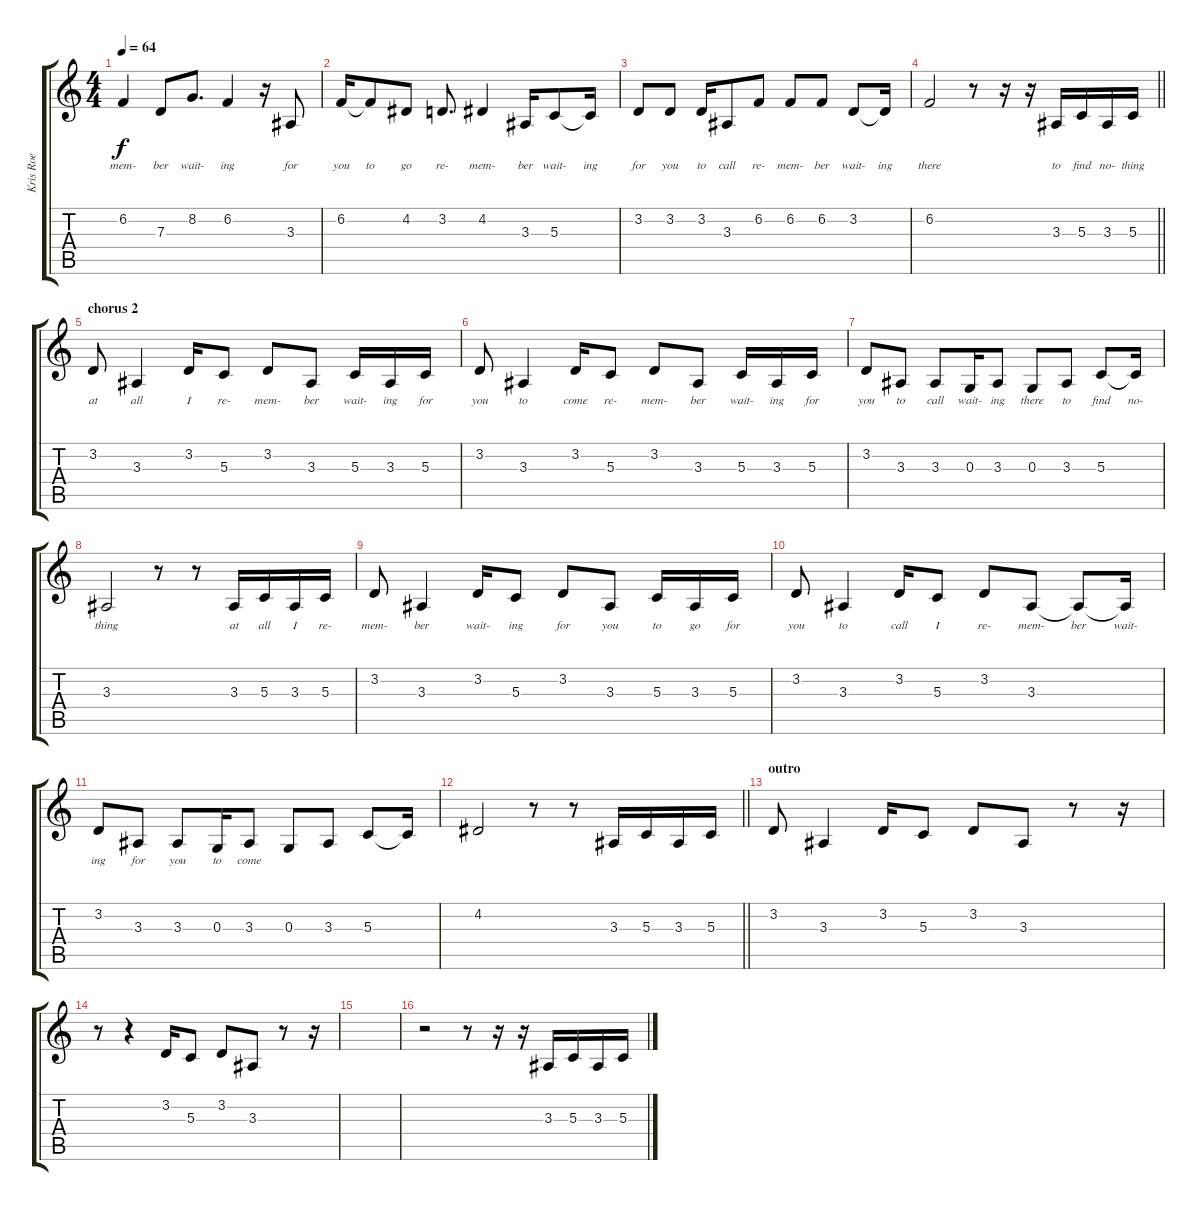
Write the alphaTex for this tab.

\track ("Kris Roe" "Kris Roe") {instrument flute}
\staff {score tabs}
\tuning (E4 B3 G3 D3 A2 E2) {hide}
\ts (4 4)
\tempo 64
\clef g2
\ks c
6.2.4{lyrics (0 "mem-") lyrics (1 "") lyrics (2 "") lyrics (3 "") lyrics (4 "") dy f} 7.3.8{lyrics (0 "ber") lyrics (1 "") lyrics (2 "") lyrics (3 "") lyrics (4 "")} 8.2.8{d lyrics (0 "wait-") lyrics (1 "") lyrics (2 "") lyrics (3 "") lyrics (4 "")} 6.2.4{lyrics (0 "ing") lyrics (1 "") lyrics (2 "") lyrics (3 "") lyrics (4 "")} r.16 3.3.8{lyrics (0 "for") lyrics (1 "") lyrics (2 "") lyrics (3 "") lyrics (4 "")} |
6.2.16{lyrics (0 "you") lyrics (1 "") lyrics (2 "") lyrics (3 "") lyrics (4 "")} 6.2{t}.8{lyrics (0 "to") lyrics (1 "") lyrics (2 "") lyrics (3 "") lyrics (4 "")} 4.2.8{lyrics (0 "go") lyrics (1 "") lyrics (2 "") lyrics (3 "") lyrics (4 "")} 3.2.8{d lyrics (0 "re-") lyrics (1 "") lyrics (2 "") lyrics (3 "") lyrics (4 "")} 4.2.4{lyrics (0 "mem-") lyrics (1 "") lyrics (2 "") lyrics (3 "") lyrics (4 "")} 3.3.16{lyrics (0 "ber") lyrics (1 "") lyrics (2 "") lyrics (3 "") lyrics (4 "")} 5.3.8{lyrics (0 "wait-") lyrics (1 "") lyrics (2 "") lyrics (3 "") lyrics (4 "")} 5.3{t}.16{lyrics (0 "ing") lyrics (1 "") lyrics (2 "") lyrics (3 "") lyrics (4 "")} |
3.2.8{lyrics (0 "for") lyrics (1 "") lyrics (2 "") lyrics (3 "") lyrics (4 "")} 3.2.8{lyrics (0 "you") lyrics (1 "") lyrics (2 "") lyrics (3 "") lyrics (4 "")} 3.2.16{lyrics (0 "to") lyrics (1 "") lyrics (2 "") lyrics (3 "") lyrics (4 "")} 3.3.8{lyrics (0 "call") lyrics (1 "") lyrics (2 "") lyrics (3 "") lyrics (4 "")} 6.2.8{lyrics (0 "re-") lyrics (1 "") lyrics (2 "") lyrics (3 "") lyrics (4 "")} 6.2.8{lyrics (0 "mem-") lyrics (1 "") lyrics (2 "") lyrics (3 "") lyrics (4 "")} 6.2.8{lyrics (0 "ber") lyrics (1 "") lyrics (2 "") lyrics (3 "") lyrics (4 "")} 3.2.8{lyrics (0 "wait-") lyrics (1 "") lyrics (2 "") lyrics (3 "") lyrics (4 "")} 3.2{t}.16{lyrics (0 "ing") lyrics (1 "") lyrics (2 "") lyrics (3 "") lyrics (4 "")} |
\barLineRight lightlight
6.2.2{lyrics (0 "there") lyrics (1 "") lyrics (2 "") lyrics (3 "") lyrics (4 "")} r.8 r.16 r.16 3.3.16{lyrics (0 "to") lyrics (1 "") lyrics (2 "") lyrics (3 "") lyrics (4 "")} 5.3.16{lyrics (0 "find") lyrics (1 "") lyrics (2 "") lyrics (3 "") lyrics (4 "")} 3.3.16{lyrics (0 "no-") lyrics (1 "") lyrics (2 "") lyrics (3 "") lyrics (4 "")} 5.3.16{lyrics (0 "thing") lyrics (1 "") lyrics (2 "") lyrics (3 "") lyrics (4 "")} |
\section ("" "chorus 2")
3.2.8{lyrics (0 "at") lyrics (1 "") lyrics (2 "") lyrics (3 "") lyrics (4 "")} 3.3.4{lyrics (0 "all") lyrics (1 "") lyrics (2 "") lyrics (3 "") lyrics (4 "")} 3.2.16{lyrics (0 "I") lyrics (1 "") lyrics (2 "") lyrics (3 "") lyrics (4 "")} 5.3.8{lyrics (0 "re-") lyrics (1 "") lyrics (2 "") lyrics (3 "") lyrics (4 "")} 3.2.8{lyrics (0 "mem-") lyrics (1 "") lyrics (2 "") lyrics (3 "") lyrics (4 "")} 3.3.8{lyrics (0 "ber") lyrics (1 "") lyrics (2 "") lyrics (3 "") lyrics (4 "")} 5.3.16{lyrics (0 "wait-") lyrics (1 "") lyrics (2 "") lyrics (3 "") lyrics (4 "")} 3.3.16{lyrics (0 "ing") lyrics (1 "") lyrics (2 "") lyrics (3 "") lyrics (4 "")} 5.3.16{lyrics (0 "for") lyrics (1 "") lyrics (2 "") lyrics (3 "") lyrics (4 "")} |
3.2.8{lyrics (0 "you") lyrics (1 "") lyrics (2 "") lyrics (3 "") lyrics (4 "")} 3.3.4{lyrics (0 "to") lyrics (1 "") lyrics (2 "") lyrics (3 "") lyrics (4 "")} 3.2.16{lyrics (0 "come") lyrics (1 "") lyrics (2 "") lyrics (3 "") lyrics (4 "")} 5.3.8{lyrics (0 "re-") lyrics (1 "") lyrics (2 "") lyrics (3 "") lyrics (4 "")} 3.2.8{lyrics (0 "mem-") lyrics (1 "") lyrics (2 "") lyrics (3 "") lyrics (4 "")} 3.3.8{lyrics (0 "ber") lyrics (1 "") lyrics (2 "") lyrics (3 "") lyrics (4 "")} 5.3.16{lyrics (0 "wait-") lyrics (1 "") lyrics (2 "") lyrics (3 "") lyrics (4 "")} 3.3.16{lyrics (0 "ing") lyrics (1 "") lyrics (2 "") lyrics (3 "") lyrics (4 "")} 5.3.16{lyrics (0 "for") lyrics (1 "") lyrics (2 "") lyrics (3 "") lyrics (4 "")} |
3.2.8{lyrics (0 "you") lyrics (1 "") lyrics (2 "") lyrics (3 "") lyrics (4 "")} 3.3.8{lyrics (0 "to") lyrics (1 "") lyrics (2 "") lyrics (3 "") lyrics (4 "")} 3.3.8{lyrics (0 "call") lyrics (1 "") lyrics (2 "") lyrics (3 "") lyrics (4 "")} 0.3.16{lyrics (0 "wait-") lyrics (1 "") lyrics (2 "") lyrics (3 "") lyrics (4 "")} 3.3.8{lyrics (0 "ing") lyrics (1 "") lyrics (2 "") lyrics (3 "") lyrics (4 "")} 0.3.8{lyrics (0 "there") lyrics (1 "") lyrics (2 "") lyrics (3 "") lyrics (4 "")} 3.3.8{lyrics (0 "to") lyrics (1 "") lyrics (2 "") lyrics (3 "") lyrics (4 "")} 5.3.8{lyrics (0 "find") lyrics (1 "") lyrics (2 "") lyrics (3 "") lyrics (4 "")} 5.3{t}.16{lyrics (0 "no-") lyrics (1 "") lyrics (2 "") lyrics (3 "") lyrics (4 "")} |
3.3.2{lyrics (0 "thing") lyrics (1 "") lyrics (2 "") lyrics (3 "") lyrics (4 "")} r.8 r.8 3.3.16{lyrics (0 "at") lyrics (1 "") lyrics (2 "") lyrics (3 "") lyrics (4 "")} 5.3.16{lyrics (0 "all") lyrics (1 "") lyrics (2 "") lyrics (3 "") lyrics (4 "")} 3.3.16{lyrics (0 "I") lyrics (1 "") lyrics (2 "") lyrics (3 "") lyrics (4 "")} 5.3.16{lyrics (0 "re-") lyrics (1 "") lyrics (2 "") lyrics (3 "") lyrics (4 "")} |
3.2.8{lyrics (0 "mem-") lyrics (1 "") lyrics (2 "") lyrics (3 "") lyrics (4 "")} 3.3.4{lyrics (0 "ber") lyrics (1 "") lyrics (2 "") lyrics (3 "") lyrics (4 "")} 3.2.16{lyrics (0 "wait-") lyrics (1 "") lyrics (2 "") lyrics (3 "") lyrics (4 "")} 5.3.8{lyrics (0 "ing") lyrics (1 "") lyrics (2 "") lyrics (3 "") lyrics (4 "")} 3.2.8{lyrics (0 "for") lyrics (1 "") lyrics (2 "") lyrics (3 "") lyrics (4 "")} 3.3.8{lyrics (0 "you") lyrics (1 "") lyrics (2 "") lyrics (3 "") lyrics (4 "")} 5.3.16{lyrics (0 "to") lyrics (1 "") lyrics (2 "") lyrics (3 "") lyrics (4 "")} 3.3.16{lyrics (0 "go") lyrics (1 "") lyrics (2 "") lyrics (3 "") lyrics (4 "")} 5.3.16{lyrics (0 "for") lyrics (1 "") lyrics (2 "") lyrics (3 "") lyrics (4 "")} |
3.2.8{lyrics (0 "you") lyrics (1 "") lyrics (2 "") lyrics (3 "") lyrics (4 "")} 3.3.4{lyrics (0 "to") lyrics (1 "") lyrics (2 "") lyrics (3 "") lyrics (4 "")} 3.2.16{lyrics (0 "call") lyrics (1 "") lyrics (2 "") lyrics (3 "") lyrics (4 "")} 5.3.8{lyrics (0 "I") lyrics (1 "") lyrics (2 "") lyrics (3 "") lyrics (4 "")} 3.2.8{lyrics (0 "re-") lyrics (1 "") lyrics (2 "") lyrics (3 "") lyrics (4 "")} 3.3.8{lyrics (0 "mem-") lyrics (1 "") lyrics (2 "") lyrics (3 "") lyrics (4 "")} 3.3{t}.8{lyrics (0 "ber") lyrics (1 "") lyrics (2 "") lyrics (3 "") lyrics (4 "")} 3.3{t}.16{lyrics (0 "wait-") lyrics (1 "") lyrics (2 "") lyrics (3 "") lyrics (4 "")} |
3.2.8{lyrics (0 "ing") lyrics (1 "") lyrics (2 "") lyrics (3 "") lyrics (4 "")} 3.3.8{lyrics (0 "for") lyrics (1 "") lyrics (2 "") lyrics (3 "") lyrics (4 "")} 3.3.8{lyrics (0 "you") lyrics (1 "") lyrics (2 "") lyrics (3 "") lyrics (4 "")} 0.3.16{lyrics (0 "to") lyrics (1 "") lyrics (2 "") lyrics (3 "") lyrics (4 "")} 3.3.8{lyrics (0 "come") lyrics (1 "") lyrics (2 "") lyrics (3 "") lyrics (4 "")} 0.3.8 3.3.8 5.3.8 5.3{t}.16 |
\barLineRight lightlight
4.2.2 r.8 r.8 3.3.16 5.3.16 3.3.16 5.3.16 |
\section ("" "outro")
3.2.8 3.3.4 3.2.16 5.3.8 3.2.8 3.3.8 r.8 r.16 |
r.8 r.4 3.2.16 5.3.8 3.2.8 3.3.8 r.8 r.16 |
|
r.2 r.8 r.16 r.16 3.3.16 5.3.16 3.3.16 5.3.16
